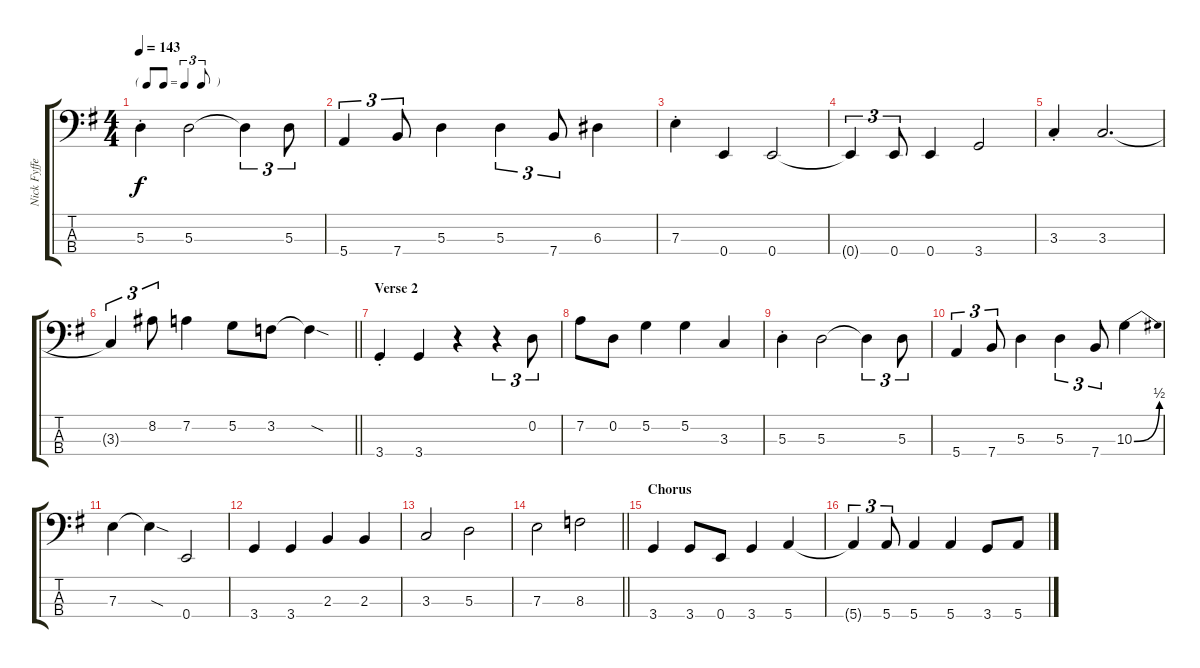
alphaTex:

\track ("Nick Fyffe" "Nick Fyffe") {instrument electricbassfinger}
\staff {score tabs}
\tuning (G2 D2 A1 E1) {hide}
\ts (4 4)
\tf triplet8th
\tempo 143
\clef f4
\ks g
5.3{st}.4{dy f} 5.3.2 5.3{t}.4{tu (3 2)} 5.3.8{tu (3 2)} |
5.4.4{tu (3 2)} 7.4.8{tu (3 2)} 5.3.4 5.3.4{tu (3 2)} 7.4.8{tu (3 2)} 6.3.4 |
7.3{st}.4 0.4.4 0.4.2 |
0.4{t}.4{tu (3 2)} 0.4.8{tu (3 2)} 0.4.4 3.4.2 |
3.3{st}.4 3.3.2{d} |
\barLineRight lightlight
3.3{t}.4{tu (3 2)} 8.2.8{tu (3 2)} 7.2.4 5.2.8 3.2.8 3.2{sod t}.4 |
\section ("" "Verse 2")
3.4{st}.4 3.4.4 r.4 r.4{tu (3 2)} 0.2.8{tu (3 2)} |
7.2.8 0.2.8 5.2.4 5.2.4 3.3.4 |
5.3{st}.4 5.3.2 5.3{t}.4{tu (3 2)} 5.3.8{tu (3 2)} |
5.4.4{tu (3 2)} 7.4.8{tu (3 2)} 5.3.4 5.3.4{tu (3 2)} 7.4.8{tu (3 2)} 10.3{be (bend 0 0 60 2)}.4 |
7.3.4 7.3{sod t}.4 0.4.2 |
3.4.4 3.4.4 2.3.4 2.3.4 |
3.3.2 5.3.2 |
\barLineRight lightlight
7.3.2 8.3.2 |
\section ("" "Chorus")
3.4.4 3.4.8 0.4.8 3.4.4 5.4.4 |
5.4{t}.4{tu (3 2)} 5.4.8{tu (3 2)} 5.4.4 5.4.4 3.4.8 5.4.8
